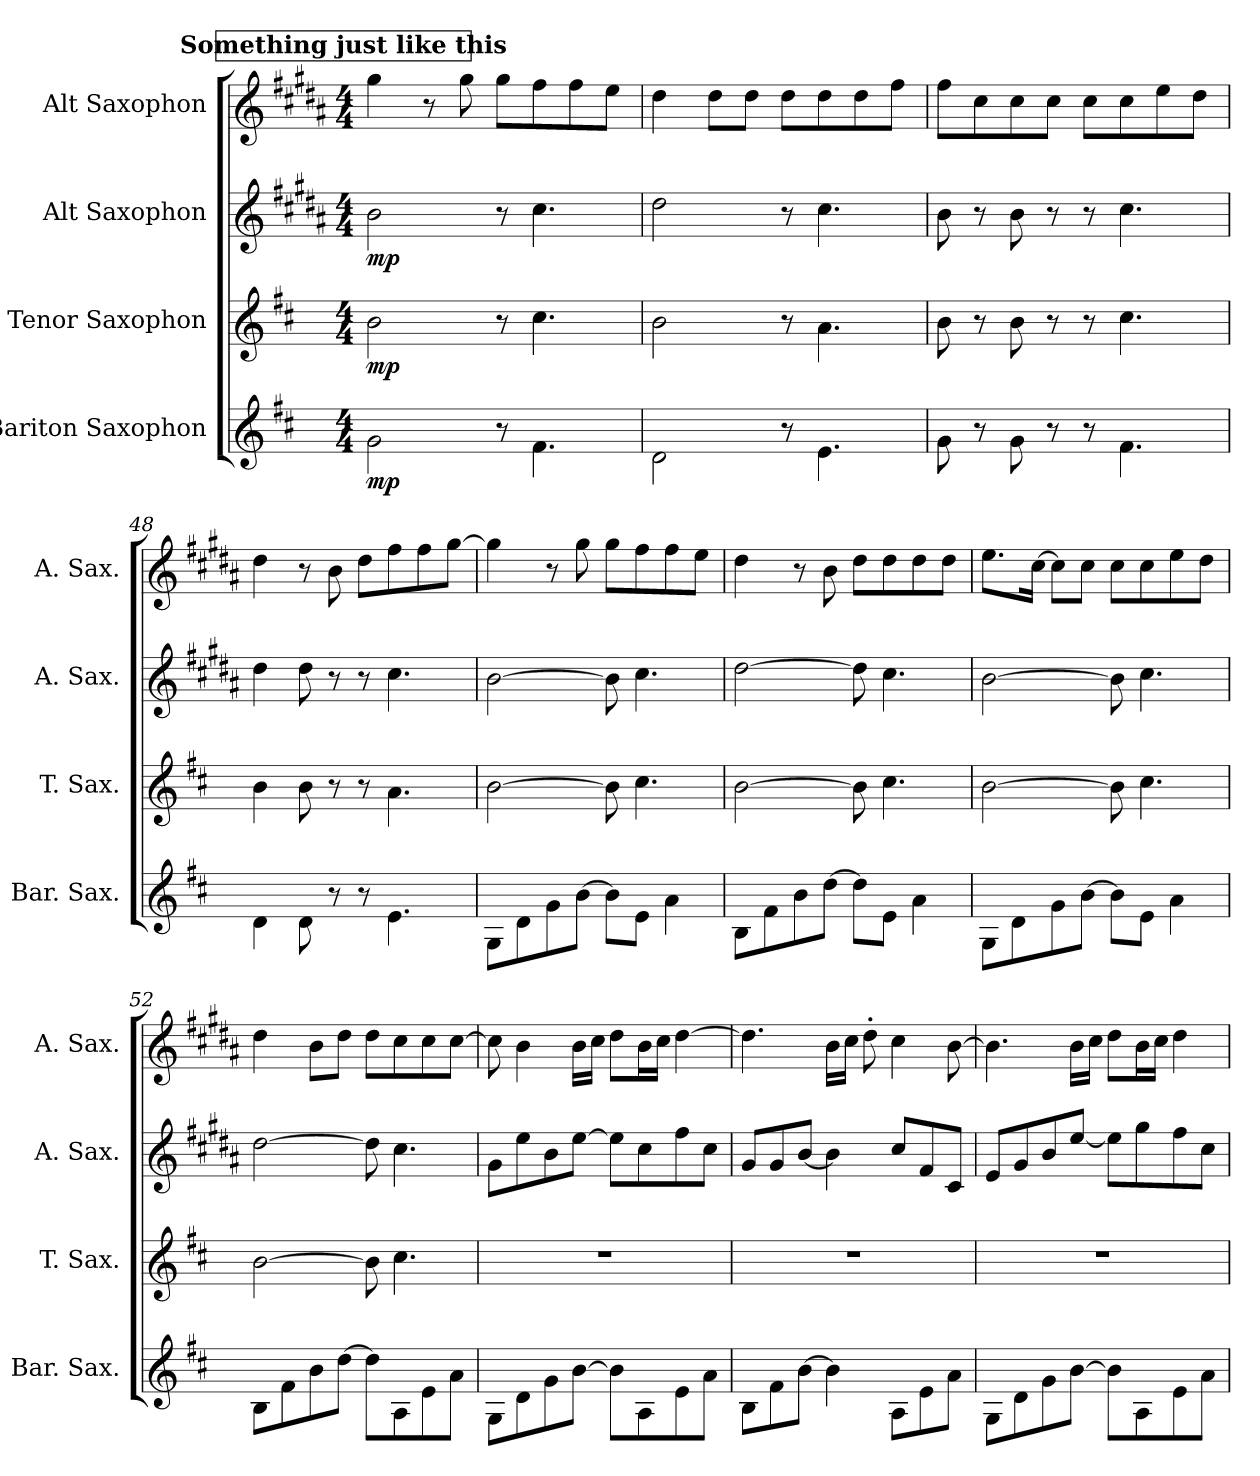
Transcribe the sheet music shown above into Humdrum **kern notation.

**kern	**dynam	**kern	**dynam	**kern	**dynam	**kern
*part4	*part4	*part3	*part3	*part2	*part2	*part1
*staff4	*staff4	*staff3	*staff3	*staff2	*staff2	*staff1
*I"Bariton Saxophon	*	*I"Tenor Saxophon	*	*I"Alt Saxophon	*	*I"Alt Saxophon
*I'Bar. Sax.	*	*I'T. Sax.	*	*I'A. Sax.	*	*I'A. Sax.
*clefG2	*	*clefG2	*	*clefG2	*	*clefG2
*ITrd12c21	*	*ITrd8c14	*	*ITrd5c9	*	*ITrd5c9
*k[f#c#]	*	*k[f#c#]	*	*k[f#c#]	*	*k[f#c#]
*M4/4	*	*M4/4	*	*M4/4	*	*M4/4
!!LO:REH:place=s1:a:B:fs=14:t=Something just like this
=45	=45	=45	=45	=45	=45	=45
!	!LO:DY:b	!	!LO:DY:b	!	!LO:DY:b	!
2G\	mp	2B\	mp	2d\	mp	4b\
.	.	.	.	.	.	8r
.	.	.	.	.	.	8b\
8r	.	8r	.	8r	.	8b\L
4.F#\	.	4.c#\	.	4.e\	.	8a\
.	.	.	.	.	.	8a\
.	.	.	.	.	.	8g\J
=46	=46	=46	=46	=46	=46	=46
2D\	.	2B\	.	2f#\	.	4f#\
.	.	.	.	.	.	8f#\L
.	.	.	.	.	.	8f#\J
8r	.	8r	.	8r	.	8f#\L
4.E\	.	4.A\	.	4.e\	.	8f#\
.	.	.	.	.	.	8f#\
.	.	.	.	.	.	8a\J
=47	=47	=47	=47	=47	=47	=47
8G\	.	8B\	.	8d\	.	8a\L
8r	.	8r	.	8r	.	8e\
8G\	.	8B\	.	8d\	.	8e\
8r	.	8r	.	8r	.	8e\J
8r	.	8r	.	8r	.	8e\L
4.F#\	.	4.c#\	.	4.e\	.	8e\
.	.	.	.	.	.	8g\
.	.	.	.	.	.	8f#\J
!!LO:LB:g=z
=48	=48	=48	=48	=48	=48	=48
4D\	.	4B\	.	4f#\	.	4f#\
8D\	.	8B\	.	8f#\	.	8r
8r	.	8r	.	8r	.	8d\
8r	.	8r	.	8r	.	8f#\L
4.E\	.	4.A\	.	4.e\	.	8a\
.	.	.	.	.	.	8a\
.	.	.	.	.	.	[8b\J
=49	=49	=49	=49	=49	=49	=49
8GG\L	.	[2B\	.	[2d\	.	4b\]
8D\	.	.	.	.	.	.
8G\	.	.	.	.	.	8r
[8B\J	.	.	.	.	.	8b\
8B\L]	.	8B\]	.	8d\]	.	8b\L
8E\J	.	4.c#\	.	4.e\	.	8a\
4A\	.	.	.	.	.	8a\
.	.	.	.	.	.	8g\J
=50	=50	=50	=50	=50	=50	=50
8BB\L	.	[2B\	.	[2f#\	.	4f#\
8F#\	.	.	.	.	.	.
8B\	.	.	.	.	.	8r
[8d\J	.	.	.	.	.	8d\
8d\L]	.	8B\]	.	8f#\]	.	8f#\L
8E\J	.	4.c#\	.	4.e\	.	8f#\
4A\	.	.	.	.	.	8f#\
.	.	.	.	.	.	8f#\J
=51	=51	=51	=51	=51	=51	=51
8GG\L	.	[2B\	.	[2d\	.	8.g\L
8D\	.	.	.	.	.	.
.	.	.	.	.	.	[16e\Jk
8G\	.	.	.	.	.	8e\L]
[8B\J	.	.	.	.	.	8e\J
8B\L]	.	8B\]	.	8d\]	.	8e\L
8E\J	.	4.c#\	.	4.e\	.	8e\
4A\	.	.	.	.	.	8g\
.	.	.	.	.	.	8f#\J
!!LO:LB:g=z
=52	=52	=52	=52	=52	=52	=52
8BB\L	.	[2B\	.	[2f#\	.	4f#\
8F#\	.	.	.	.	.	.
8B\	.	.	.	.	.	8d\L
[8d\J	.	.	.	.	.	8f#\J
8d\L]	.	8B\]	.	8f#\]	.	8f#\L
8AA\	.	4.c#\	.	4.e\	.	8e\
8E\	.	.	.	.	.	8e\
8A\J	.	.	.	.	.	[8e\J
=53	=53	=53	=53	=53	=53	=53
8GG\L	.	1r	.	8B\L	.	8e\]
8D\	.	.	.	8g\	.	4d\
8G\	.	.	.	8d\	.	.
[8B\J	.	.	.	[8g\J	.	16d\LL
.	.	.	.	.	.	16e\JJ
8B\L]	.	.	.	8g\L]	.	8f#\L
8AA\	.	.	.	8e\	.	16d\L
.	.	.	.	.	.	16e\JJ
8E\	.	.	.	8a\	.	[4f#\
8A\J	.	.	.	8e\J	.	.
=54	=54	=54	=54	=54	=54	=54
8BB\L	.	1r	.	8B/L	.	4.f#\]
8F#\	.	.	.	8B/	.	.
[8B\J	.	.	.	[8d/J	.	.
4B\]	.	.	.	4d\]	.	16d\LL
.	.	.	.	.	.	16e\JJ
.	.	.	.	.	.	8f#'\
8AA\L	.	.	.	8e/L	.	4e\
8E\	.	.	.	8A/	.	.
8A\J	.	.	.	8E/J	.	[8d\
=55	=55	=55	=55	=55	=55	=55
8GG\L	.	1r	.	8G/L	.	4.d\]
8D\	.	.	.	8B/	.	.
8G\	.	.	.	8d/	.	.
[8B\J	.	.	.	[8g/J	.	16d\LL
.	.	.	.	.	.	16e\JJ
8B\L]	.	.	.	8g\L]	.	8f#\L
8AA\	.	.	.	8b\	.	16d\L
.	.	.	.	.	.	16e\JJ
8E\	.	.	.	8a\	.	4f#\
8A\J	.	.	.	8e\J	.	.
=	=	=	=	=	=	=
*-	*-	*-	*-	*-	*-	*-
